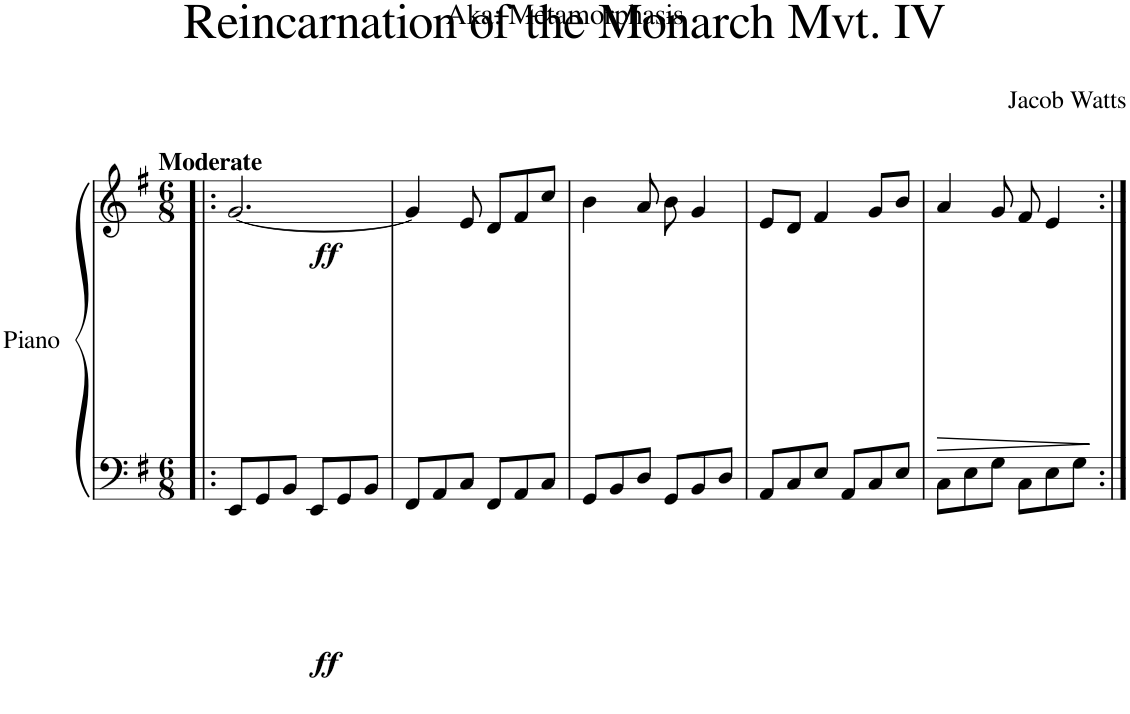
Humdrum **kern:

**kern	**kern	**dynam
*part1	*part1	*part1
*staff2	*staff1	*staff1/2
*I"Piano	*	*
*I'Pno.	*	*
*clefF4	*clefG2	*
*k[f#]	*k[f#]	*
*M6/8	*M6/8	*
=1!|:	=1!|:	=1!|:
!	!LO:TX:a:B:t=Moderate	!
!	!	!LO:DY:b=2
!	!	!LO:DY:n=1:b
8EE/L	[2.g/	ff ff
8GG/	.	.
8BB/J	.	.
8EE/L	.	.
8GG/	.	.
8BB/J	.	.
=2	=2	=2
8FF#/L	4g/]	.
8AA/	.	.
8C/J	8e/	.
8FF#/L	8d/L	.
8AA/	8f#/	.
8C/J	8cc/J	.
=3	=3	=3
8GG/L	4b\	.
8BB/	.	.
8D/J	8a/	.
8GG/L	8b\	.
8BB/	4g/	.
8D/J	.	.
=4	=4	=4
8AA/L	8e/L	.
8C/	8d/J	.
8E/J	4f#/	.
8AA/L	.	.
8C/	8g/L	.
8E/J	8b/J	.
=5	=5	=5
!	!	!LO:HP:b
8C\L	4a/	>
8E\	.	.
8G\J	8g/	.
8C\L	8f#/	.
8E\	4e/	.
8G\J	.	.
.	.	]
=:|!	=:|!	=:|!
*-	*-	*-
